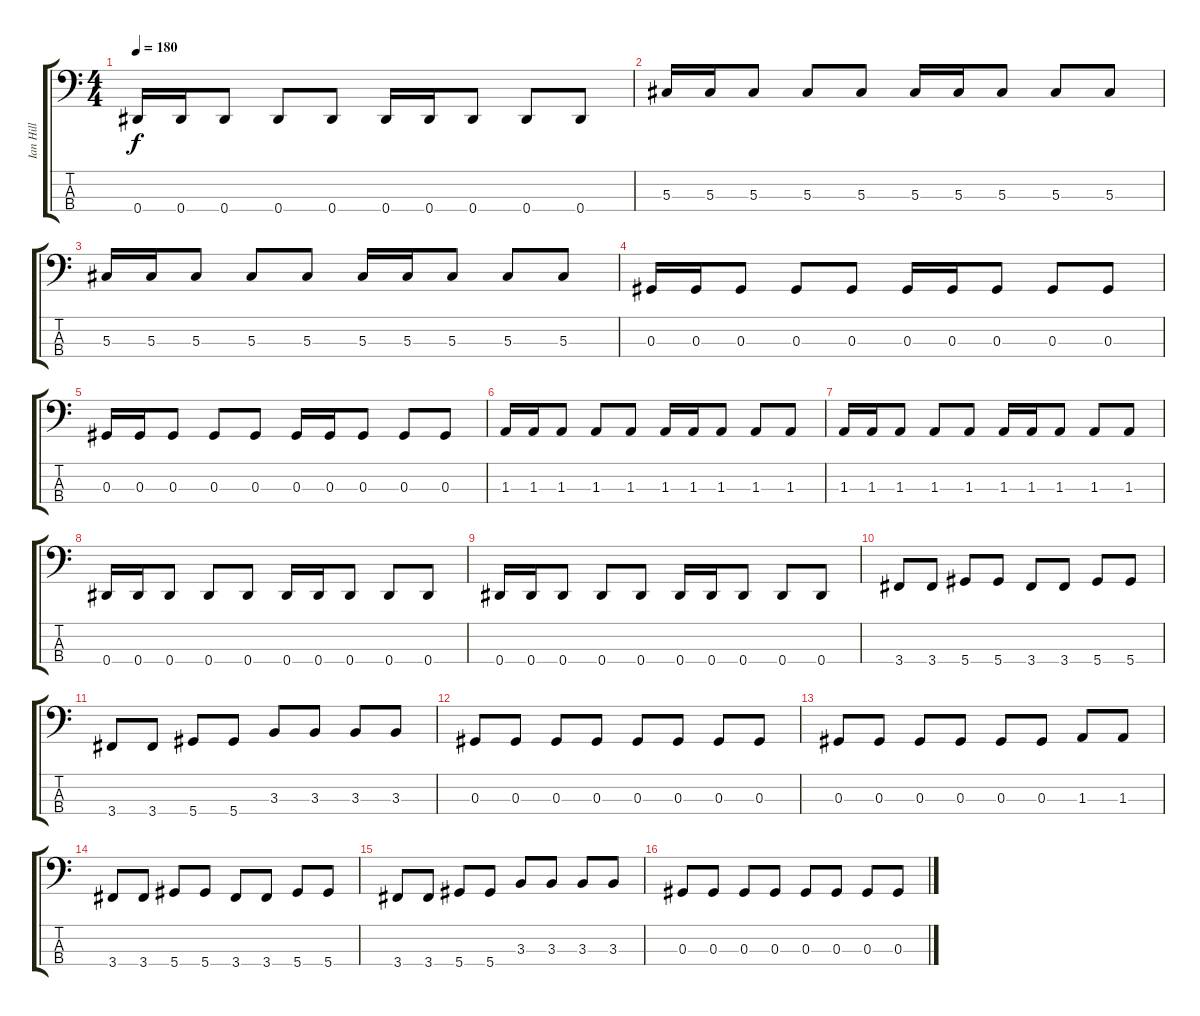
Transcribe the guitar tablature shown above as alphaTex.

\track ("Ian Hill" "Ian Hill") {instrument electricbasspick}
\staff {score tabs}
\tuning (Gb2 Eb2 Ab1 Eb1) {hide}
\ts (4 4)
\tempo 180
\clef f4
\ks c
0.4.16{dy f} 0.4.16 0.4.8 0.4.8 0.4.8 0.4.16 0.4.16 0.4.8 0.4.8 0.4.8 |
5.3.16 5.3.16 5.3.8 5.3.8 5.3.8 5.3.16 5.3.16 5.3.8 5.3.8 5.3.8 |
5.3.16 5.3.16 5.3.8 5.3.8 5.3.8 5.3.16 5.3.16 5.3.8 5.3.8 5.3.8 |
0.3.16 0.3.16 0.3.8 0.3.8 0.3.8 0.3.16 0.3.16 0.3.8 0.3.8 0.3.8 |
0.3.16 0.3.16 0.3.8 0.3.8 0.3.8 0.3.16 0.3.16 0.3.8 0.3.8 0.3.8 |
1.3.16 1.3.16 1.3.8 1.3.8 1.3.8 1.3.16 1.3.16 1.3.8 1.3.8 1.3.8 |
1.3.16 1.3.16 1.3.8 1.3.8 1.3.8 1.3.16 1.3.16 1.3.8 1.3.8 1.3.8 |
0.4.16 0.4.16 0.4.8 0.4.8 0.4.8 0.4.16 0.4.16 0.4.8 0.4.8 0.4.8 |
0.4.16 0.4.16 0.4.8 0.4.8 0.4.8 0.4.16 0.4.16 0.4.8 0.4.8 0.4.8 |
3.4.8 3.4.8 5.4.8 5.4.8 3.4.8 3.4.8 5.4.8 5.4.8 |
3.4.8 3.4.8 5.4.8 5.4.8 3.3.8 3.3.8 3.3.8 3.3.8 |
0.3.8 0.3.8 0.3.8 0.3.8 0.3.8 0.3.8 0.3.8 0.3.8 |
0.3.8 0.3.8 0.3.8 0.3.8 0.3.8 0.3.8 1.3.8 1.3.8 |
3.4.8 3.4.8 5.4.8 5.4.8 3.4.8 3.4.8 5.4.8 5.4.8 |
3.4.8 3.4.8 5.4.8 5.4.8 3.3.8 3.3.8 3.3.8 3.3.8 |
0.3.8 0.3.8 0.3.8 0.3.8 0.3.8 0.3.8 0.3.8 0.3.8
